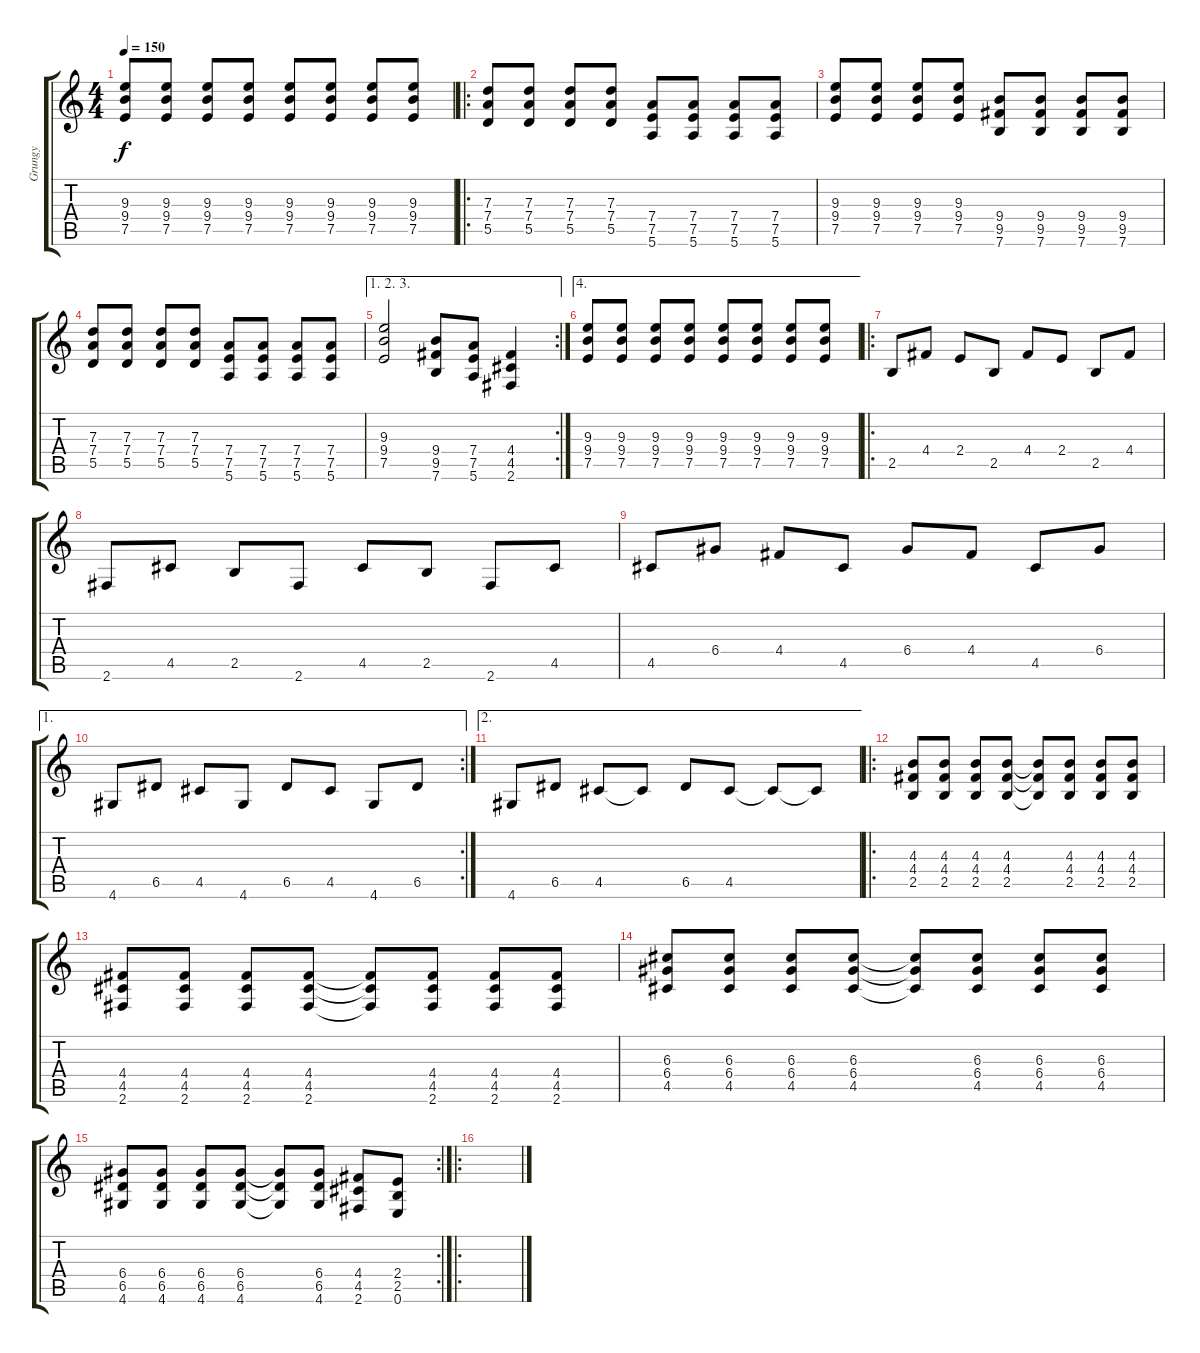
\track ("Grungy" "Grungy") {instrument distortionguitar}
\staff {score tabs}
\tuning (E4 B3 G3 D3 A2 E2) {hide}
\ts (4 4)
\tempo 150
\clef g2
\ks c
(9.3 9.4 7.5).8{dy f} (9.3 9.4 7.5).8 (9.3 9.4 7.5).8 (9.3 9.4 7.5).8 (9.3 9.4 7.5).8 (9.3 9.4 7.5).8 (9.3 9.4 7.5).8 (9.3 9.4 7.5).8 |
\ro
(7.3 7.4 5.5).8 (7.3 7.4 5.5).8 (7.3 7.4 5.5).8 (7.3 7.4 5.5).8 (7.4 7.5 5.6).8 (7.4 7.5 5.6).8 (7.4 7.5 5.6).8 (7.4 7.5 5.6).8 |
(9.3 9.4 7.5).8 (9.3 9.4 7.5).8 (9.3 9.4 7.5).8 (9.3 9.4 7.5).8 (9.4 9.5 7.6).8 (9.4 9.5 7.6).8 (9.4 9.5 7.6).8 (9.4 9.5 7.6).8 |
(7.3 7.4 5.5).8 (7.3 7.4 5.5).8 (7.3 7.4 5.5).8 (7.3 7.4 5.5).8 (7.4 7.5 5.6).8 (7.4 7.5 5.6).8 (7.4 7.5 5.6).8 (7.4 7.5 5.6).8 |
\ae (1 2 3)
\rc 2
(9.3 9.4 7.5).2 (9.4 9.5 7.6).8 (7.4 7.5 5.6).8 (4.4 4.5 2.6).4 |
\ae 4
(9.3 9.4 7.5).8 (9.3 9.4 7.5).8 (9.3 9.4 7.5).8 (9.3 9.4 7.5).8 (9.3 9.4 7.5).8 (9.3 9.4 7.5).8 (9.3 9.4 7.5).8 (9.3 9.4 7.5).8 |
\ro
2.5.8 4.4.8 2.4.8 2.5.8 4.4.8 2.4.8 2.5.8 4.4.8 |
2.6.8 4.5.8 2.5.8 2.6.8 4.5.8 2.5.8 2.6.8 4.5.8 |
4.5.8 6.4.8 4.4.8 4.5.8 6.4.8 4.4.8 4.5.8 6.4.8 |
\ae 1
\rc 2
4.6.8 6.5.8 4.5.8 4.6.8 6.5.8 4.5.8 4.6.8 6.5.8 |
\ae 2
4.6.8 6.5.8 4.5.8 4.5{t}.8 6.5.8 4.5.8 4.5{t}.8 4.5{t}.8 |
\ro
(4.3 4.4 2.5).8 (4.3 4.4 2.5).8 (4.3 4.4 2.5).8 (4.3 4.4 2.5).8 (4.3{t} 4.4{t} 2.5{t}).8 (4.3 4.4 2.5).8 (4.3 4.4 2.5).8 (4.3 4.4 2.5).8 |
(4.4 4.5 2.6).8 (4.4 4.5 2.6).8 (4.4 4.5 2.6).8 (4.4 4.5 2.6).8 (4.4{t} 4.5{t} 2.6{t}).8 (4.4 4.5 2.6).8 (4.4 4.5 2.6).8 (4.4 4.5 2.6).8 |
(6.3 6.4 4.5).8 (6.3 6.4 4.5).8 (6.3 6.4 4.5).8 (6.3 6.4 4.5).8 (6.3{t} 6.4{t} 4.5{t}).8 (6.3 6.4 4.5).8 (6.3 6.4 4.5).8 (6.3 6.4 4.5).8 |
\rc 2
(6.4 6.5 4.6).8 (6.4 6.5 4.6).8 (6.4 6.5 4.6).8 (6.4 6.5 4.6).8 (6.4{t} 6.5{t} 4.6{t}).8 (6.4 6.5 4.6).8 (4.4 4.5 2.6).8 (2.4 2.5 0.6).8 |
\ro
